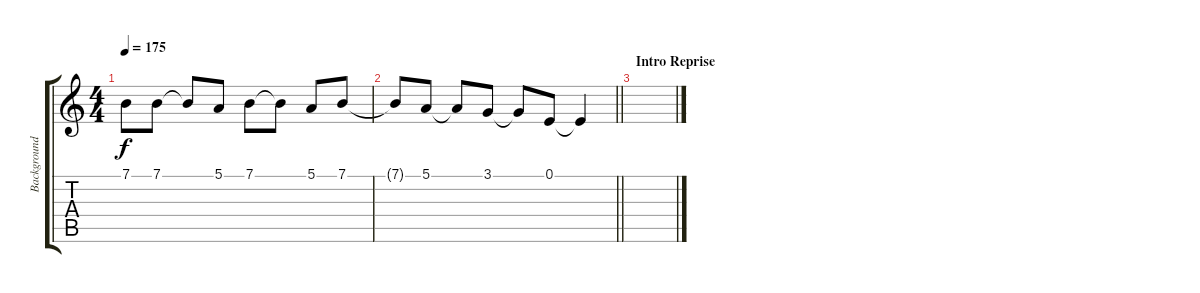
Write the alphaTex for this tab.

\track ("Background Vocals" "Background") {instrument choiraahs}
\staff {score tabs}
\tuning (E4 B3 G3 D3 A2 E2) {hide}
\ts (4 4)
\tempo 175
\clef g2
\ks c
7.1.8{dy f} 7.1.8 7.1{t}.8 5.1.8 7.1.8 7.1{t}.8 5.1.8 7.1.8 |
\barLineRight lightlight
7.1{t}.8 5.1.8 5.1{t}.8 3.1.8 3.1{t}.8 0.1.8 0.1{t}.4 |
\section ("" "Intro Reprise")
